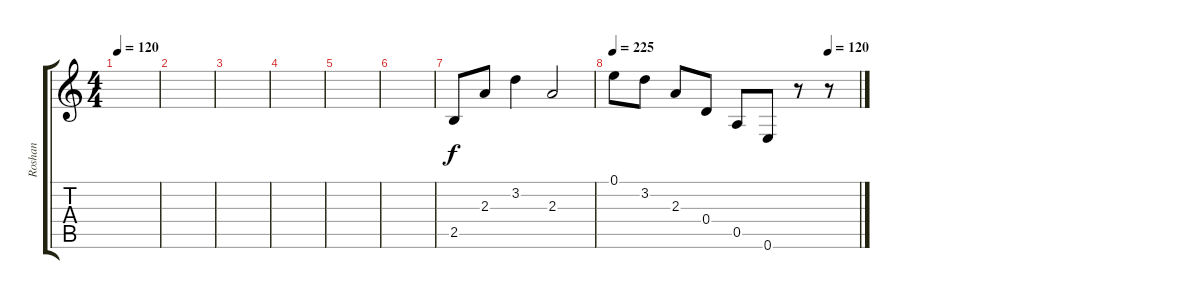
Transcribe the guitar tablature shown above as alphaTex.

\track ("Roshan" "Roshan") {instrument acousticguitarsteel}
\staff {score tabs}
\tuning (E4 B3 G3 D3 A2 E2) {hide}
\ts (4 4)
\tempo 120
\clef g2
\ks c
|
|
|
|
|
|
2.5.8{volume 7 instrument acousticguitarsteel} 2.3.8 3.2.4 2.3.2 |
\tempo 225
\tempo (120 0.875)
0.1.8 3.2.8 2.3.8 0.4.8 0.5.8 0.6.8 r.8 r.8
